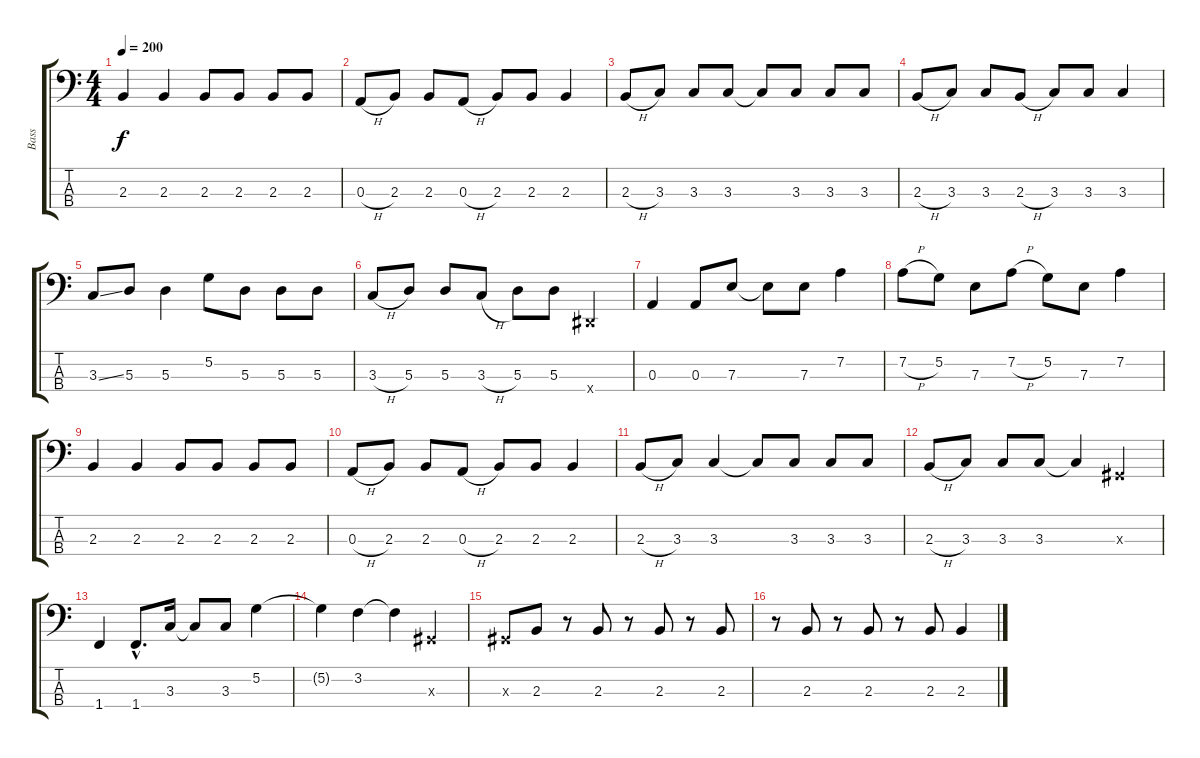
\track ("Bass" "Bass") {instrument electricbassfinger}
\staff {score tabs}
\tuning (G2 D2 A1 E1) {hide}
\ts (4 4)
\tempo 200
\clef f4
\ks c
2.3.4{dy f} 2.3.4 2.3.8 2.3.8 2.3.8 2.3.8 |
0.3{h}.8 2.3.8 2.3.8 0.3{h}.8 2.3.8 2.3.8 2.3.4 |
2.3{h}.8 3.3.8 3.3.8 3.3.8 3.3{t}.8 3.3.8 3.3.8 3.3.8 |
2.3{h}.8 3.3.8 3.3.8 2.3{h}.8 3.3.8 3.3.8 3.3.4 |
3.3{ss}.8 5.3.8 5.3.4 5.2.8 5.3.8 5.3.8 5.3.8 |
3.3{h}.8 5.3.8 5.3.8 3.3{h}.8 5.3.8 5.3.8 -1.4{x}.4 |
0.3.4 0.3.8 7.3.8 7.3{t}.8 7.3.8 7.2.4 |
7.2{h}.8 5.2.8 7.3.8 7.2{h}.8 5.2.8 7.3.8 7.2.4 |
2.3.4 2.3.4 2.3.8 2.3.8 2.3.8 2.3.8 |
0.3{h}.8 2.3.8 2.3.8 0.3{h}.8 2.3.8 2.3.8 2.3.4 |
2.3{h}.8 3.3.8 3.3.4 3.3{t}.8 3.3.8 3.3.8 3.3.8 |
2.3{h}.8 3.3.8 3.3.8 3.3.8 3.3{t}.4 -1.3{x}.4 |
1.4.4 1.4{hac}.8{d} 3.3.16 3.3{t}.8 3.3.8 5.2.4 |
5.2{t}.4 3.2.4 3.2{t}.4 -1.3{x}.4 |
-1.3{x}.8 2.3.8 r.8 2.3.8 r.8 2.3.8 r.8 2.3.8 |
r.8 2.3.8 r.8 2.3.8 r.8 2.3.8 2.3{ss}.4
